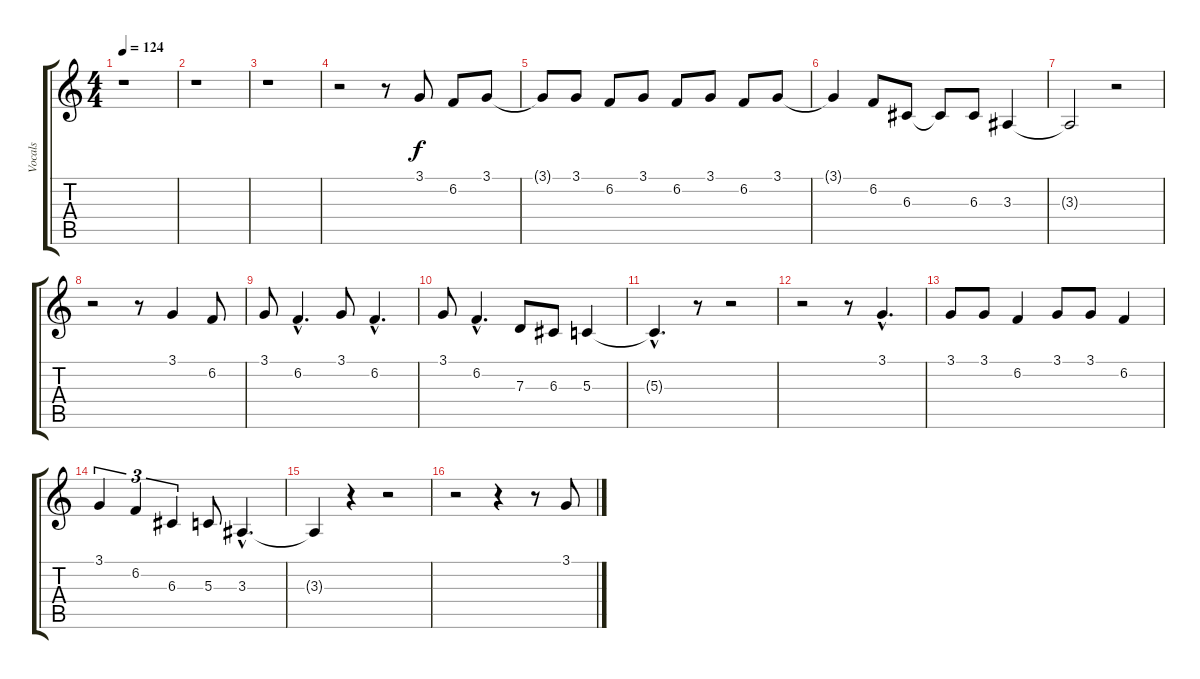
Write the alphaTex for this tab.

\track ("Vocals" "Vocals") {instrument sopranosax}
\staff {score tabs}
\tuning (E4 B3 G3 D3 A2 E2) {hide}
\ts (4 4)
\tempo 124
\clef g2
\ks c
r.1{dy f} |
r.1 |
r.1 |
r.2 r.8 3.1.8 6.2.8 3.1.8 |
3.1{t}.8 3.1.8 6.2.8 3.1.8 6.2.8 3.1.8 6.2.8 3.1.8 |
3.1{t}.4 6.2.8 6.3.8 6.3{t}.8 6.3.8 3.3.4 |
3.3{t}.2 r.2 |
r.2 r.8 3.1.4 6.2.8 |
3.1.8 6.2{hac}.4{d} 3.1.8 6.2{hac}.4{d} |
3.1.8 6.2{hac}.4{d} 7.3.8 6.3.8 5.3.4 |
5.3{hac t}.4{d} r.8 r.2 |
r.2 r.8 3.1{hac}.4{d} |
3.1.8 3.1.8 6.2.4 3.1.8 3.1.8 6.2.4 |
3.1.4{tu (3 2)} 6.2.4{tu (3 2)} 6.3.4{tu (3 2)} 5.3.8 3.3{hac}.4{d} |
3.3{t}.4 r.4 r.2 |
r.2 r.4 r.8 3.1.8
